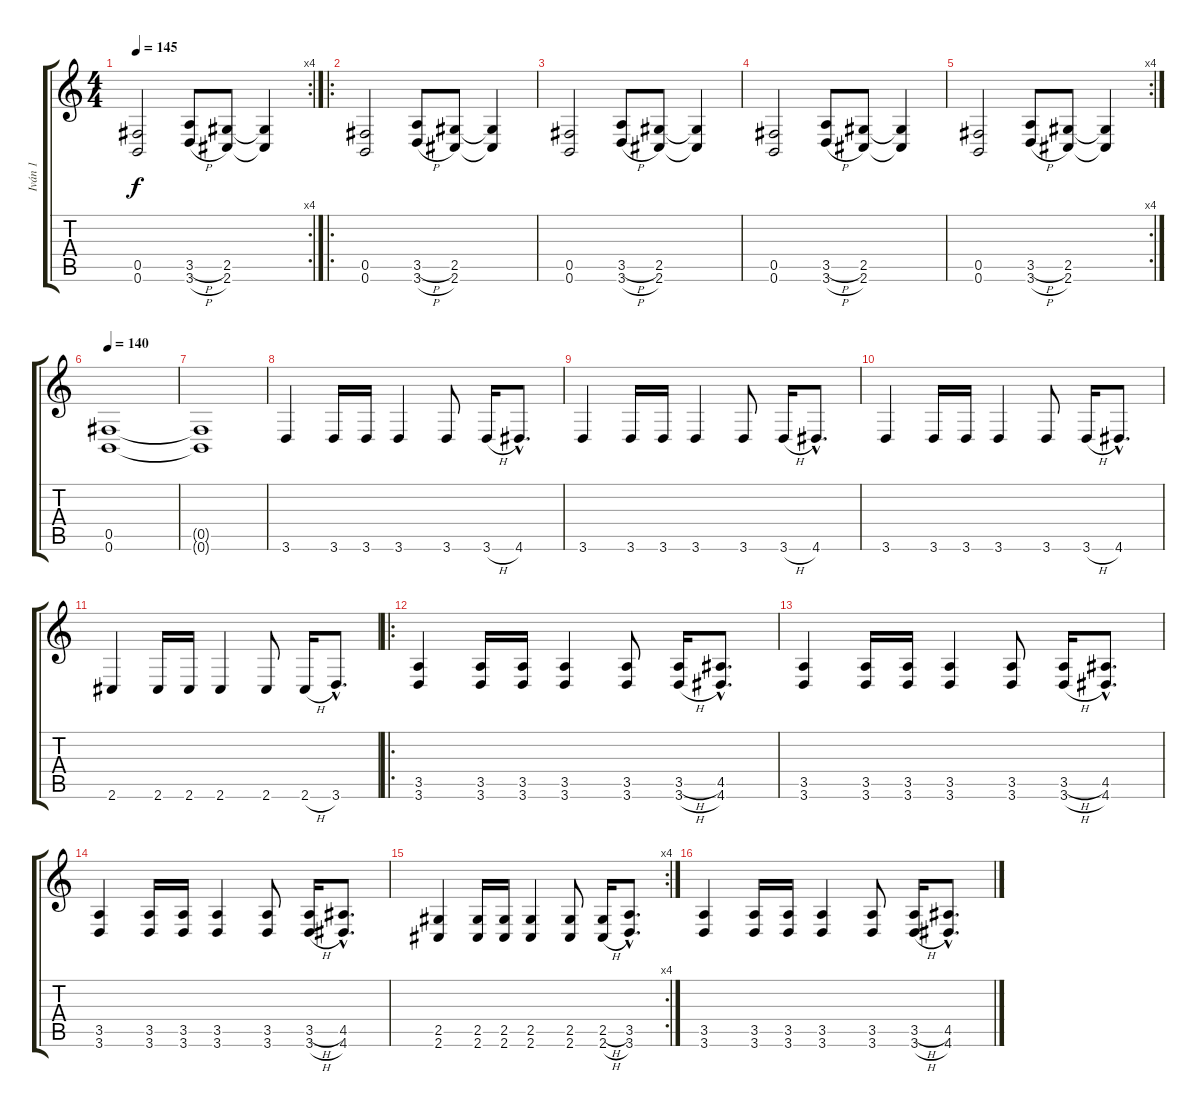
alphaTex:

\track ("Iván 1" "Iván 1") {instrument distortionguitar}
\staff {score tabs}
\tuning (Db4 Ab3 E3 B2 Gb2 B1) {hide}
\rc 4
\ts (4 4)
\tempo 145
\clef g2
\ks c
(0.5 0.6).2{dy f} (3.5{h} 3.6{h}).8 (2.5 2.6).8 (2.5{t} 2.6{t}).4 |
\ro
(0.5 0.6).2 (3.5{h} 3.6{h}).8 (2.5 2.6).8 (2.5{t} 2.6{t}).4 |
(0.5 0.6).2 (3.5{h} 3.6{h}).8 (2.5 2.6).8 (2.5{t} 2.6{t}).4 |
(0.5 0.6).2 (3.5{h} 3.6{h}).8 (2.5 2.6).8 (2.5{t} 2.6{t}).4 |
\rc 4
(0.5 0.6).2 (3.5{h} 3.6{h}).8 (2.5 2.6).8 (2.5{t} 2.6{t}).4 |
\tempo 140
(0.5 0.6).1{volume 0} |
(0.5{t} 0.6{t}).1 |
3.6.4{volume 16} 3.6.16 3.6.16 3.6.4 3.6.8 3.6{h}.16 4.6{hac}.8{d} |
3.6.4 3.6.16 3.6.16 3.6.4 3.6.8 3.6{h}.16 4.6{hac}.8{d} |
3.6.4 3.6.16 3.6.16 3.6.4 3.6.8 3.6{h}.16 4.6{hac}.8{d} |
2.6.4 2.6.16 2.6.16 2.6.4 2.6.8 2.6{h}.16 3.6{hac}.8{d} |
\ro
(3.5 3.6).4 (3.5 3.6).16 (3.5 3.6).16 (3.5 3.6).4 (3.5 3.6).8 (3.5{h} 3.6{h}).16 (4.5{hac} 4.6{hac}).8{d} |
(3.5 3.6).4 (3.5 3.6).16 (3.5 3.6).16 (3.5 3.6).4 (3.5 3.6).8 (3.5{h} 3.6{h}).16 (4.5{hac} 4.6{hac}).8{d} |
(3.5 3.6).4 (3.5 3.6).16 (3.5 3.6).16 (3.5 3.6).4 (3.5 3.6).8 (3.5{h} 3.6{h}).16 (4.5{hac} 4.6{hac}).8{d} |
\rc 4
(2.5 2.6).4 (2.5 2.6).16 (2.5 2.6).16 (2.5 2.6).4 (2.5 2.6).8 (2.5{h} 2.6{h}).16 (3.5{hac} 3.6{hac}).8{d} |
(3.5 3.6).4 (3.5 3.6).16 (3.5 3.6).16 (3.5 3.6).4 (3.5 3.6).8 (3.5{h} 3.6{h}).16 (4.5{hac} 4.6{hac}).8{d}
